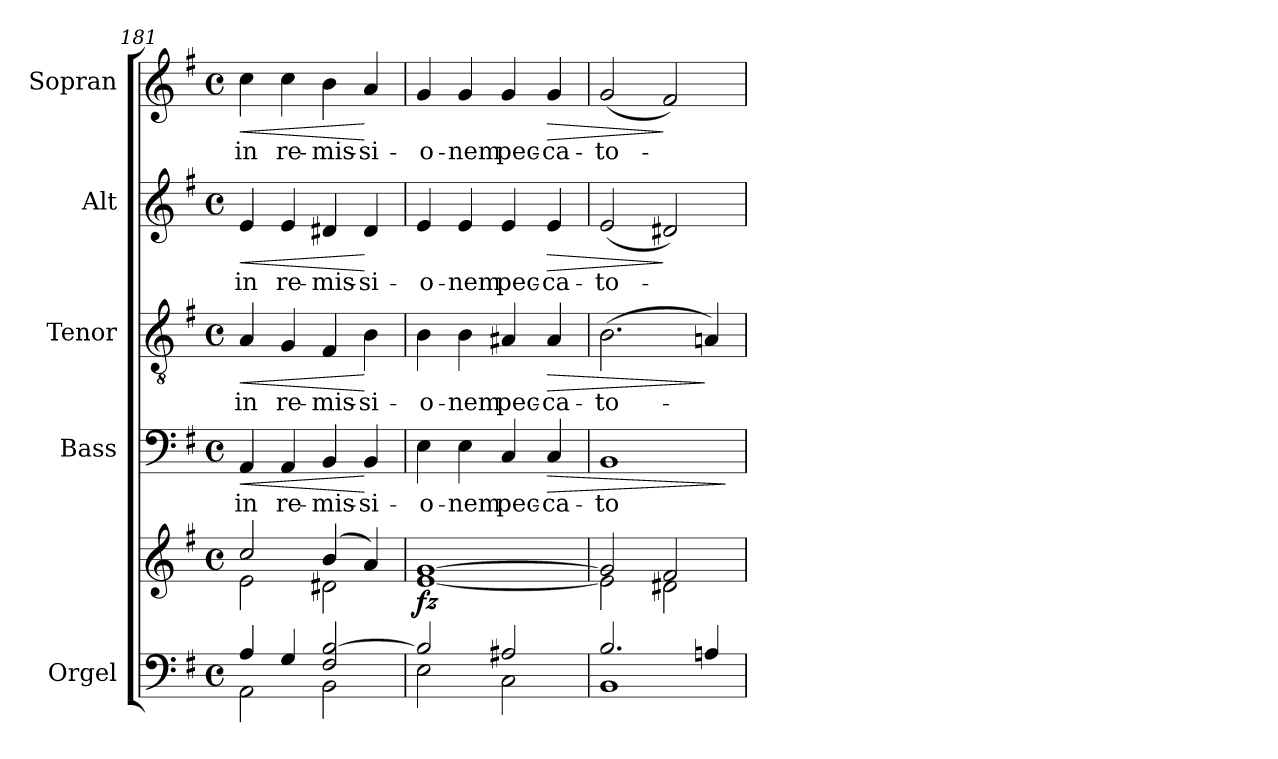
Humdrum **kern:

**kern	**kern	**dynam	**kern	**text	**dynam	**kern	**text	**dynam	**kern	**text	**dynam	**kern	**text	**dynam
*part5	*part5	*part5	*part4	*part4	*part4	*part3	*part3	*part3	*part2	*part2	*part2	*part1	*part1	*part1
*staff6	*staff5	*staff5/6	*staff4	*staff4	*staff4	*staff3	*staff3	*staff3	*staff2	*staff2	*staff2	*staff1	*staff1	*staff1
*I"Orgel	*	*	*I"Bass	*	*	*I"Tenor	*	*	*I"Alt	*	*	*I"Sopran	*	*
*I'Org.	*	*	*I'B.	*	*	*I'T.	*	*	*I'A.	*	*	*I'S.	*	*
*clefF4	*clefG2	*	*clefF4	*	*	*clefGv2	*	*	*clefG2	*	*	*clefG2	*	*
*k[f#]	*k[f#]	*	*k[f#]	*	*	*k[f#]	*	*	*k[f#]	*	*	*k[f#]	*	*
*G:	*G:	*	*G:	*	*	*G:	*	*	*G:	*	*	*G:	*	*
*M4/4	*M4/4	*	*M4/4	*	*	*M4/4	*	*	*M4/4	*	*	*M4/4	*	*
*met(c)	*met(c)	*	*met(c)	*	*	*met(c)	*	*	*met(c)	*	*	*met(c)	*	*
=181	=181	=181	=181	=181	=181	=181	=181	=181	=181	=181	=181	=181	=181	=181
*^	*^	*	*	*	*	*	*	*	*	*	*	*	*	*
!	!	!	!	!	!	!LO:LY:b	!LO:HP:b	!	!LO:LY:b	!LO:HP:b	!	!LO:LY:b	!LO:HP:b	!	!LO:LY:b	!LO:HP:b
4A/	2AA\	2cc/	2e\	.	4AA/	in	<	4A/	in	<	4e/	in	<	4cc\	in	<
!	!	!	!	!	!	!LO:LY:b	!	!	!LO:LY:b	!	!	!LO:LY:b	!	!	!LO:LY:b	!
4G/	.	.	.	.	4AA/	re-	.	4G/	re-	.	4e/	re-	.	4cc\	re-	.
!	!	!	!	!	!	!LO:LY:b	!	!	!LO:LY:b	!	!	!LO:LY:b	!	!	!LO:LY:b	!
2F#/ [>2B/	2BB\	(4b/	2d#X\	.	4BB/	-mis-	.	4F#/	-mis-	.	4d#X/	-mis-	.	4b\	-mis-	.
!	!	!	!	!	!	!LO:LY:b	!	!	!LO:LY:b	!	!	!LO:LY:b	!	!	!LO:LY:b	!
.	.	4a/)	.	.	4BB/	-si-	[	4B\	-si-	[	4d#/	-si-	[	4a/	-si-	[
=182	=182	=182	=182	=182	=182	=182	=182	=182	=182	=182	=182	=182	=182	=182	=182	=182
!	!	!	!	!LO:DY:b	!	!LO:LY:b	!	!	!LO:LY:b	!	!	!LO:LY:b	!	!	!LO:LY:b	!
2B/]	2E\	[>1g	[<1e	fz	4E\	-o-	.	4B\	-o-	.	4e/	-o-	.	4g/	-o-	.
!	!	!	!	!	!	!LO:LY:b	!	!	!LO:LY:b	!	!	!LO:LY:b	!	!	!LO:LY:b	!
.	.	.	.	.	4E\	-nem	.	4B\	-nem	.	4e/	-nem	.	4g/	-nem	.
!	!	!	!	!	!	!LO:LY:b	!	!	!LO:LY:b	!	!	!LO:LY:b	!	!	!LO:LY:b	!
2A#X/	2C\	.	.	.	4C/	pec-	.	4A#X/	pec-	.	4e/	pec-	.	4g/	pec-	.
!	!	!	!	!	!	!LO:LY:b	!LO:HP:b	!	!LO:LY:b	!LO:HP:b	!	!LO:LY:b	!LO:HP:b	!	!LO:LY:b	!LO:HP:b
.	.	.	.	.	4C/	-ca-	>	4A#/	-ca-	>	4e/	-ca-	>	4g/	-ca-	>
!!LO:LB:g=z
=183	=183	=183	=183	=183	=183	=183	=183	=183	=183	=183	=183	=183	=183	=183	=183	=183
!	!	!	!	!	!	!LO:LY:b	!	!	!LO:LY:b	!	!	!LO:LY:b	!	!	!LO:LY:b	!
2.B/	1BB	2g/]	2e\]	.	1BB	-to-	.	(>2.B\	-to-	.	(<2e/	-to-	.	(<2g/	-to-	.
.	.	2f#/	2d#X\	.	.	.	.	.	.	.	2d#X/)	.	]	2f#/)	.	]
4An/	.	.	.	.	.	.	.	4An/)	.	]	.	.	.	.	.	.
*v	*v	*	*	*	*	*	*	*	*	*	*	*	*	*	*	*
*	*v	*v	*	*	*	*	*	*	*	*	*	*	*	*	*
.	.	.	.	.	]	.	.	.	.	.	.	.	.	.
=	=	=	=	=	=	=	=	=	=	=	=	=	=	=
*-	*-	*-	*-	*-	*-	*-	*-	*-	*-	*-	*-	*-	*-	*-
